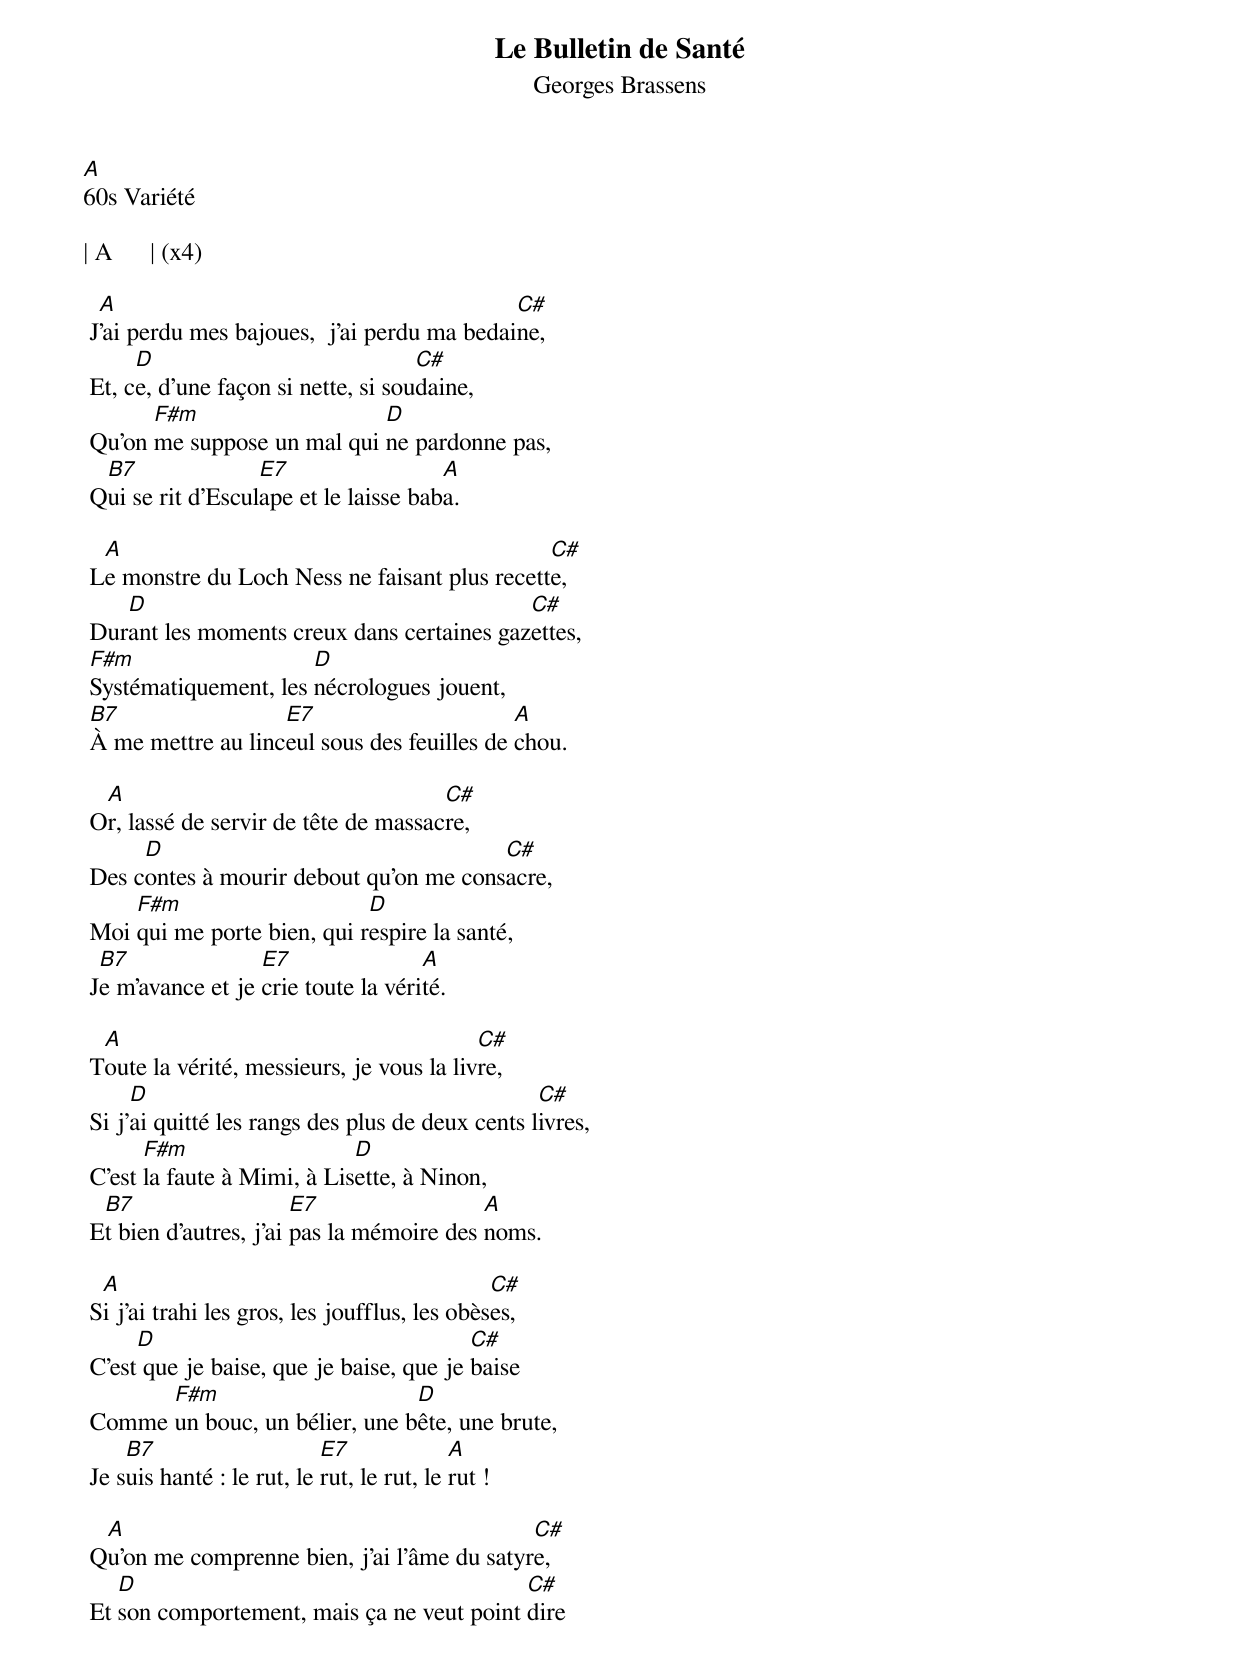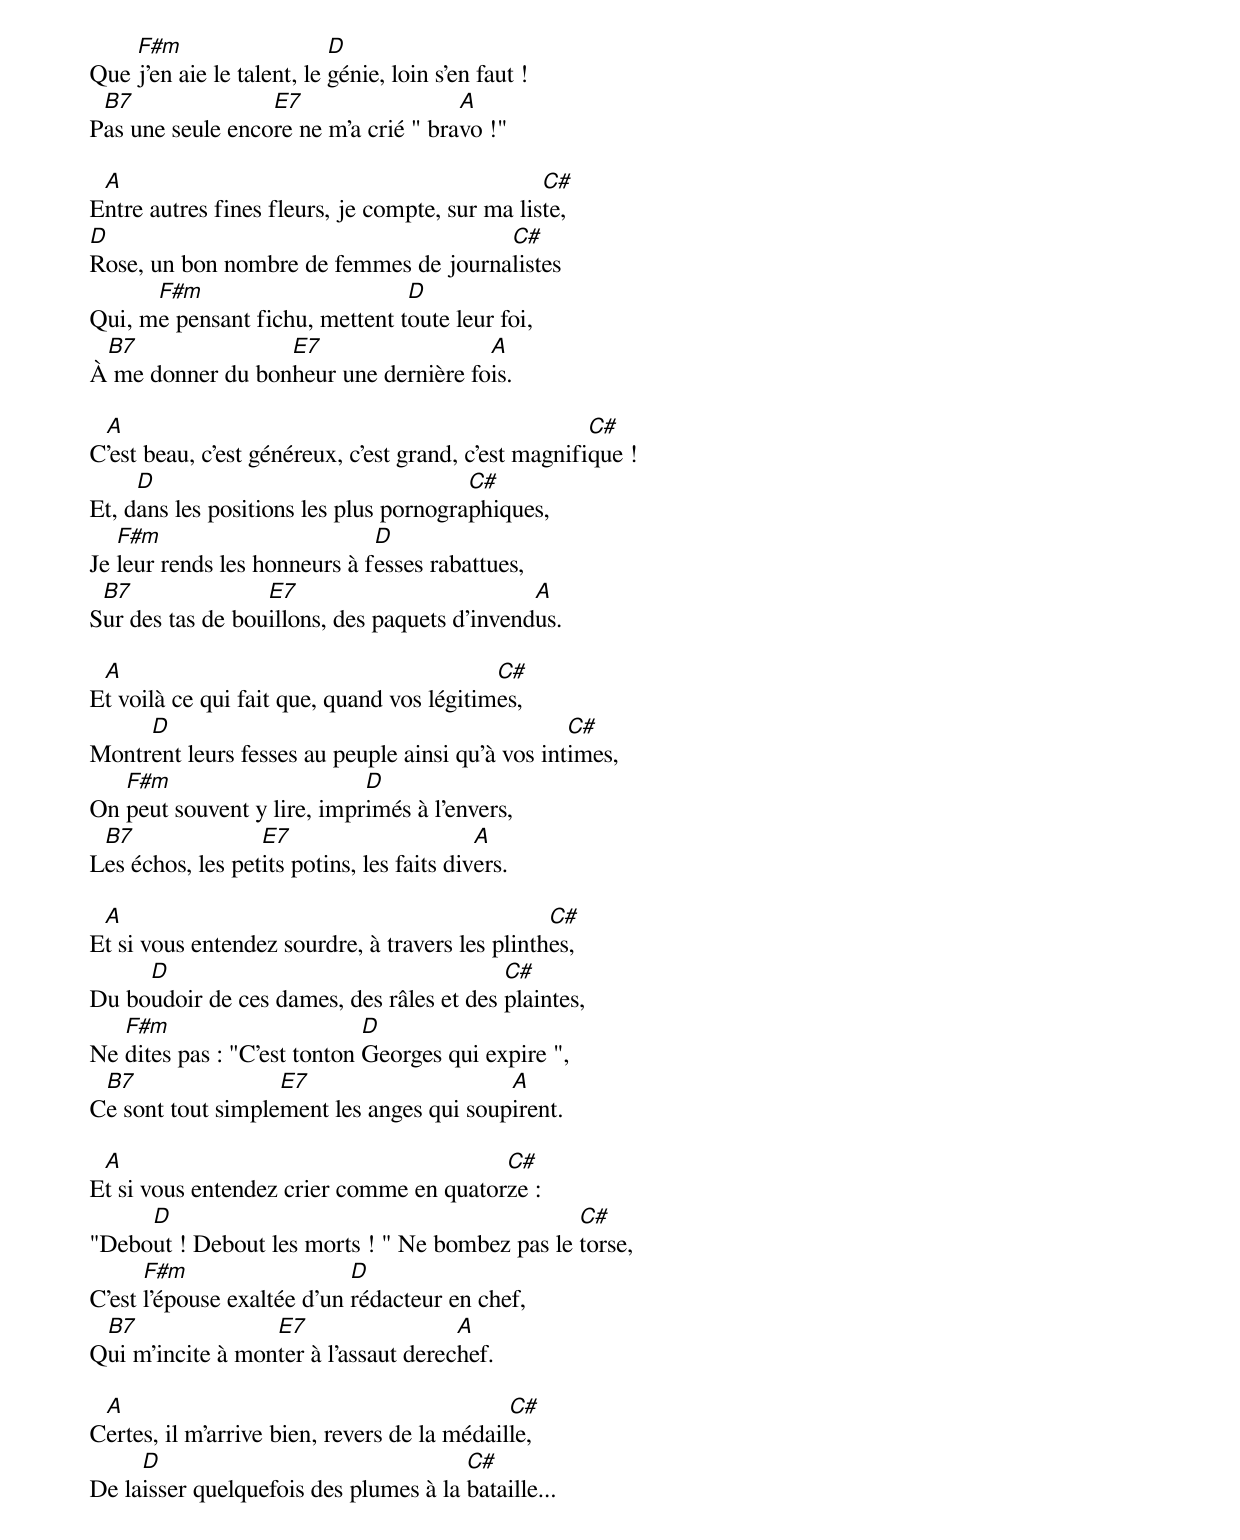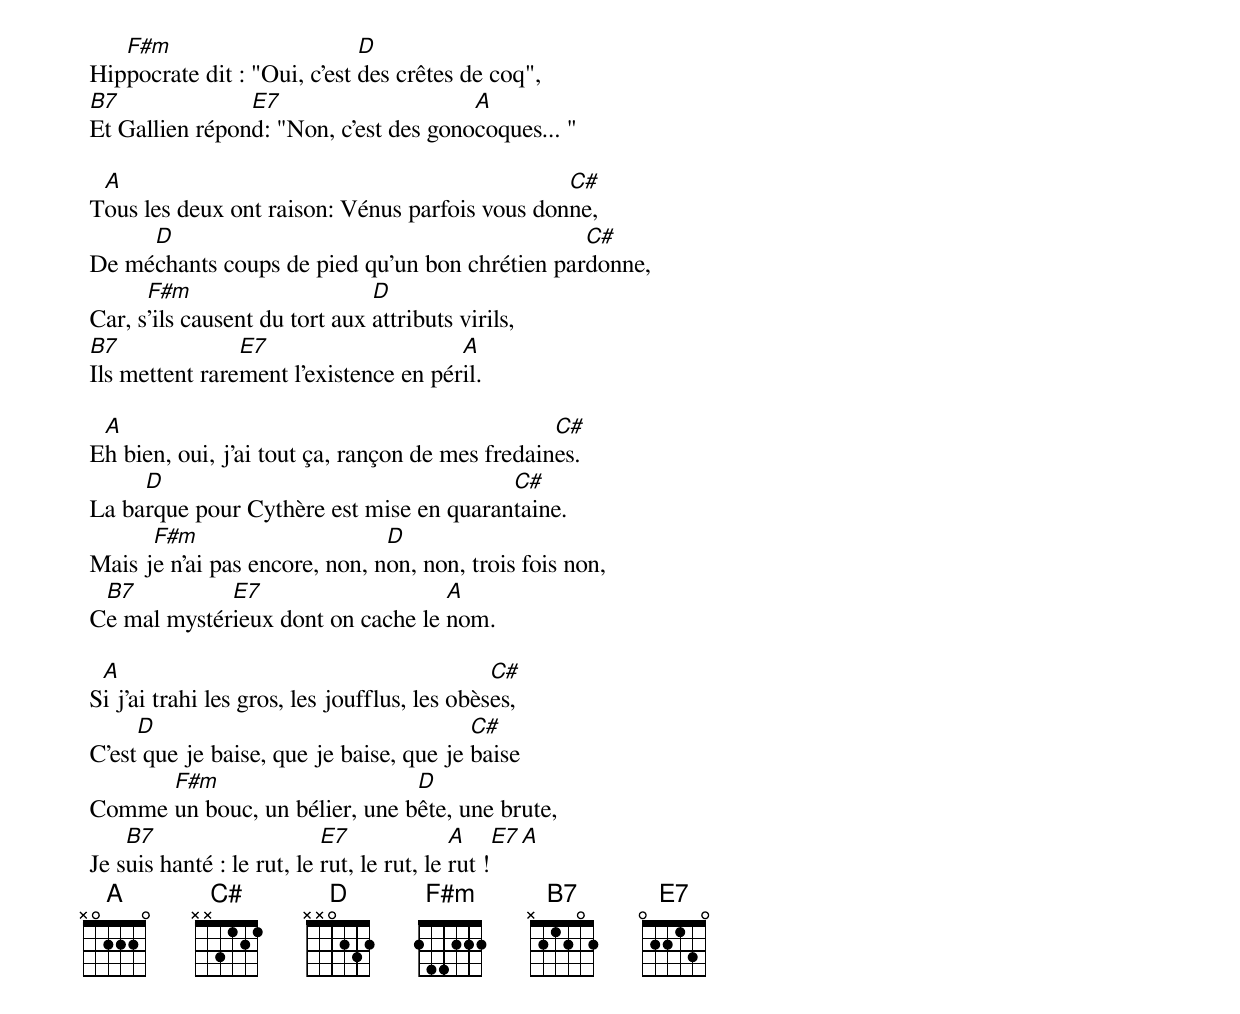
Le Bulletin de Santé
Georges Brassens
A
60s Variété

| A      | (x4)

  A                                          C#
 J'ai perdu mes bajoues,  j'ai perdu ma bedaine,
      D                              C#
 Et, ce, d'une façon si nette, si soudaine,
       F#m                   D
 Qu'on me suppose un mal qui ne pardonne pas,
  B7               E7                  A
 Qui se rit d'Esculape et le laisse baba.

  A                                            C#
 Le monstre du Loch Ness ne faisant plus recette,
    D                                       C#
 Durant les moments creux dans certaines gazettes,
 F#m                   D
 Systématiquement, les nécrologues jouent,
 B7                 E7                       A
 À me mettre au linceul sous des feuilles de chou.

  A                                   C#
 Or, lassé de servir de tête de massacre,
      D                                  C#
 Des contes à mourir debout qu'on me consacre,
     F#m                     D
 Moi qui me porte bien, qui respire la santé,
  B7               E7                A
 Je m'avance et je crie toute la vérité.

  A                                        C#
 Toute la vérité, messieurs, je vous la livre,
      D                                           C#
 Si j'ai quitté les rangs des plus de deux cents livres,
       F#m                   D
 C'est la faute à Mimi, à Lisette, à Ninon,
  B7                    E7                 A
 Et bien d'autres, j'ai pas la mémoire des noms.

  A                                            C#
 Si j'ai trahi les gros, les joufflus, les obèses,
      D                                   C#
 C'est que je baise, que je baise, que je baise
       F#m                      D
 Comme un bouc, un bélier, une bête, une brute,
     B7                     E7              A
 Je suis hanté : le rut, le rut, le rut, le rut !

  A                                          C#
 Qu'on me comprenne bien, j'ai l'âme du satyre,
    D                                       C#
 Et son comportement, mais ça ne veut point dire
     F#m                    D
 Que j'en aie le talent, le génie, loin s'en faut !
  B7               E7                  A
 Pas une seule encore ne m'a crié " bravo !"

  A                                              C#
 Entre autres fines fleurs, je compte, sur ma liste,
 D                                      C#
 Rose, un bon nombre de femmes de journalistes
       F#m                       D
 Qui, me pensant fichu, mettent toute leur foi,
  B7               E7                  A
 À me donner du bonheur une dernière fois.

  A                                                    C#
 C'est beau, c'est généreux, c'est grand, c'est magnifique !
      D                                  C#
 Et, dans les positions les plus pornographiques,
    F#m                        D
 Je leur rends les honneurs à fesses rabattues,
  B7               E7                          A
 Sur des tas de bouillons, des paquets d'invendus.

  A                                         C#
 Et voilà ce qui fait que, quand vos légitimes,
      D                                            C#
 Montrent leurs fesses au peuple ainsi qu'à vos intimes,
    F#m                      D
 On peut souvent y lire, imprimés à l'envers,
  B7               E7                       A
 Les échos, les petits potins, les faits divers.

  A                                               C#
 Et si vous entendez sourdre, à travers les plinthes,
      D                                    C#
 Du boudoir de ces dames, des râles et des plaintes,
    F#m                       D
 Ne dites pas : "C'est tonton Georges qui expire ",
  B7                E7                     A
 Ce sont tout simplement les anges qui soupirent.

  A                                       C#
 Et si vous entendez crier comme en quatorze :
      D                                          C#
 "Debout ! Debout les morts ! " Ne bombez pas le torse,
       F#m                   D
 C'est l'épouse exaltée d'un rédacteur en chef,
  B7               E7                  A
 Qui m'incite à monter à l'assaut derechef.

  A                                           C#
 Certes, il m'arrive bien, revers de la médaille,
      D                                 C#
 De laisser quelquefois des plumes à la bataille...
    F#m                       D
 Hippocrate dit : "Oui, c'est des crêtes de coq",
 B7              E7                     A
 Et Gallien répond: "Non, c'est des gonocoques... "

  A                                              C#
 Tous les deux ont raison: Vénus parfois vous donne,
      D                                          C#
 De méchants coups de pied qu'un bon chrétien pardonne,
       F#m                      D
 Car, s'ils causent du tort aux attributs virils,
 B7              E7                     A
 Ils mettent rarement l'existence en péril.

  A                                               C#
 Eh bien, oui, j'ai tout ça, rançon de mes fredaines.
      D                                   C#
 La barque pour Cythère est mise en quarantaine.
       F#m                      D
 Mais je n'ai pas encore, non, non, non, trois fois non,
  B7          E7                    A
 Ce mal mystérieux dont on cache le nom.

  A                                            C#
 Si j'ai trahi les gros, les joufflus, les obèses,
      D                                   C#
 C'est que je baise, que je baise, que je baise
       F#m                      D
 Comme un bouc, un bélier, une bête, une brute,
     B7                     E7              A     E7   A
 Je suis hanté : le rut, le rut, le rut, le rut !
